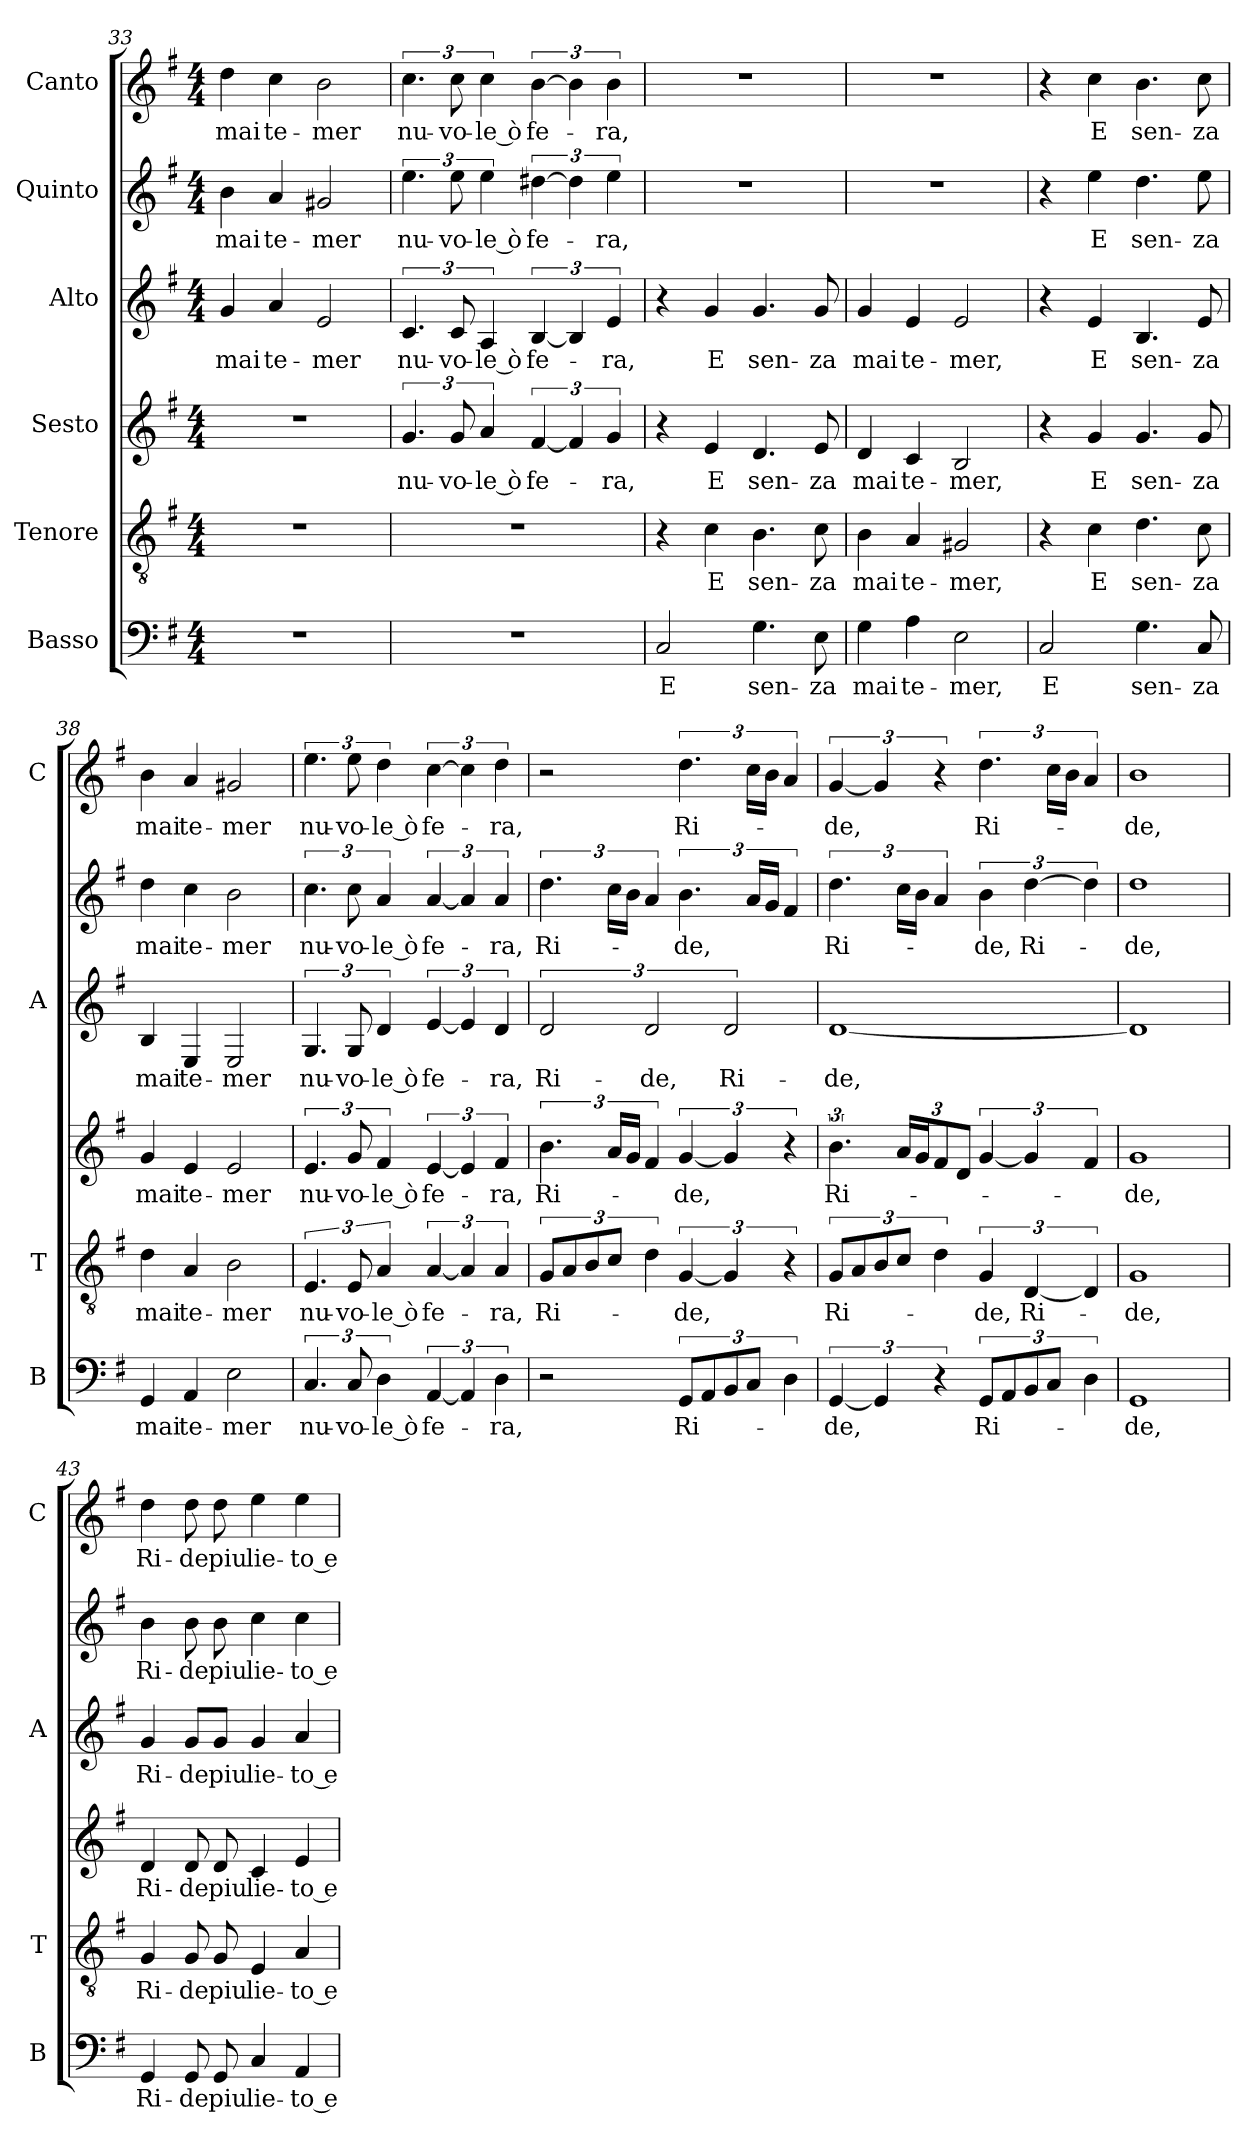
**kern	**text	**kern	**text	**kern	**text	**kern	**text	**kern	**text	**kern	**text
*part6	*part6	*part5	*part5	*part4	*part4	*part3	*part3	*part2	*part2	*part1	*part1
*staff6	*staff6	*staff5	*staff5	*staff4	*staff4	*staff3	*staff3	*staff2	*staff2	*staff1	*staff1
*I"Basso	*	*I"Tenore	*	*I"Sesto	*	*I"Alto	*	*I"Quinto	*	*I"Canto	*
*I'B	*	*I'T	*	*	*	*I'A	*	*	*	*I'C	*
*clefF4	*	*clefGv2	*	*clefG2	*	*clefG2	*	*clefG2	*	*clefG2	*
*k[f#]	*	*k[f#]	*	*k[f#]	*	*k[f#]	*	*k[f#]	*	*k[f#]	*
*G:	*	*G:	*	*G:	*	*G:	*	*G:	*	*G:	*
*M4/4	*	*M4/4	*	*M4/4	*	*M4/4	*	*M4/4	*	*M4/4	*
=33	=33	=33	=33	=33	=33	=33	=33	=33	=33	=33	=33
!	!	!	!	!	!	!	!LO:LY:b	!	!LO:LY:b	!	!LO:LY:b
1r	.	1r	.	1r	.	4g/	mai	4b\	mai	4dd\	mai
!	!	!	!	!	!	!	!LO:LY:b	!	!LO:LY:b	!	!LO:LY:b
.	.	.	.	.	.	4a/	te-	4a/	te-	4cc\	te-
!	!	!	!	!	!	!	!LO:LY:b	!	!LO:LY:b	!	!LO:LY:b
.	.	.	.	.	.	2e/	-mer	2g#X/	-mer	2b\	-mer
=34	=34	=34	=34	=34	=34	=34	=34	=34	=34	=34	=34
!	!	!	!	!	!LO:LY:b	!	!LO:LY:b	!	!LO:LY:b	!	!LO:LY:b
1r	.	1r	.	6.g/	nu-	6.c/	nu-	6.ee\	nu-	6.cc\	nu-
!	!	!	!	!	!LO:LY:b	!	!LO:LY:b	!	!LO:LY:b	!	!LO:LY:b
.	.	.	.	12g/	-vo-	12c/	-vo-	12ee\	-vo-	12cc\	-vo-
!	!	!	!	!	!LO:LY:b	!	!LO:LY:b	!	!LO:LY:b	!	!LO:LY:b
.	.	.	.	6a/	-le ò	6A/	-le ò	6ee\	-le ò	6cc\	-le ò
!	!	!	!	!	!LO:LY:b	!	!LO:LY:b	!	!LO:LY:b	!	!LO:LY:b
.	.	.	.	[6f#/	fe-	[6B/	fe-	[6dd#X\	fe-	[6b\	fe-
.	.	.	.	6f#/]	.	6B/]	.	6dd#\]	.	6b\]	.
!	!	!	!	!	!LO:LY:b	!	!LO:LY:b	!	!LO:LY:b	!	!LO:LY:b
.	.	.	.	6g/	-ra,	6e/	-ra,	6ee\	-ra,	6b\	-ra,
=35	=35	=35	=35	=35	=35	=35	=35	=35	=35	=35	=35
!	!LO:LY:b	!	!	!	!	!	!	!	!	!	!
2C/	E	4r	.	4r	.	4r	.	1r	.	1r	.
!	!	!	!LO:LY:b	!	!LO:LY:b	!	!LO:LY:b	!	!	!	!
.	.	4c\	E	4e/	E	4g/	E	.	.	.	.
!	!LO:LY:b	!	!LO:LY:b	!	!LO:LY:b	!	!LO:LY:b	!	!	!	!
4.G\	sen-	4.B\	sen-	4.d/	sen-	4.g/	sen-	.	.	.	.
!	!LO:LY:b	!	!LO:LY:b	!	!LO:LY:b	!	!LO:LY:b	!	!	!	!
8E\	-za	8c\	-za	8e/	-za	8g/	-za	.	.	.	.
=36	=36	=36	=36	=36	=36	=36	=36	=36	=36	=36	=36
!	!LO:LY:b	!	!LO:LY:b	!	!LO:LY:b	!	!LO:LY:b	!	!	!	!
4G\	mai	4B\	mai	4d/	mai	4g/	mai	1r	.	1r	.
!	!LO:LY:b	!	!LO:LY:b	!	!LO:LY:b	!	!LO:LY:b	!	!	!	!
4A\	te-	4A/	te-	4c/	te-	4e/	te-	.	.	.	.
!	!LO:LY:b	!	!LO:LY:b	!	!LO:LY:b	!	!LO:LY:b	!	!	!	!
2E\	-mer,	2G#X/	-mer,	2B/	-mer,	2e/	-mer,	.	.	.	.
=37	=37	=37	=37	=37	=37	=37	=37	=37	=37	=37	=37
!	!LO:LY:b	!	!	!	!	!	!	!	!	!	!
2C/	E	4r	.	4r	.	4r	.	4r	.	4r	.
!	!	!	!LO:LY:b	!	!LO:LY:b	!	!LO:LY:b	!	!LO:LY:b	!	!LO:LY:b
.	.	4c\	E	4g/	E	4e/	E	4ee\	E	4cc\	E
!	!LO:LY:b	!	!LO:LY:b	!	!LO:LY:b	!	!LO:LY:b	!	!LO:LY:b	!	!LO:LY:b
4.G\	sen-	4.d\	sen-	4.g/	sen-	4.B/	sen-	4.dd\	sen-	4.b\	sen-
!	!LO:LY:b	!	!LO:LY:b	!	!LO:LY:b	!	!LO:LY:b	!	!LO:LY:b	!	!LO:LY:b
8C/	-za	8c\	-za	8g/	-za	8e/	-za	8ee\	-za	8cc\	-za
=38	=38	=38	=38	=38	=38	=38	=38	=38	=38	=38	=38
!	!LO:LY:b	!	!LO:LY:b	!	!LO:LY:b	!	!LO:LY:b	!	!LO:LY:b	!	!LO:LY:b
4GG/	mai	4d\	mai	4g/	mai	4B/	mai	4dd\	mai	4b\	mai
!	!LO:LY:b	!	!LO:LY:b	!	!LO:LY:b	!	!LO:LY:b	!	!LO:LY:b	!	!LO:LY:b
4AA/	te-	4A/	te-	4e/	te-	4E/	te-	4cc\	te-	4a/	te-
!	!LO:LY:b	!	!LO:LY:b	!	!LO:LY:b	!	!LO:LY:b	!	!LO:LY:b	!	!LO:LY:b
2E\	-mer	2B\	-mer	2e/	-mer	2E/	-mer	2b\	-mer	2g#X/	-mer
=39	=39	=39	=39	=39	=39	=39	=39	=39	=39	=39	=39
!	!LO:LY:b	!	!LO:LY:b	!	!LO:LY:b	!	!LO:LY:b	!	!LO:LY:b	!	!LO:LY:b
6.C/	nu-	6.E/	nu-	6.e/	nu-	6.G/	nu-	6.cc\	nu-	6.ee\	nu-
!	!LO:LY:b	!	!LO:LY:b	!	!LO:LY:b	!	!LO:LY:b	!	!LO:LY:b	!	!LO:LY:b
12C/	-vo-	12E/	-vo-	12g/	-vo-	12G/	-vo-	12cc\	-vo-	12ee\	-vo-
!	!LO:LY:b	!	!LO:LY:b	!	!LO:LY:b	!	!LO:LY:b	!	!LO:LY:b	!	!LO:LY:b
6D\	-le ò	6A/	-le ò	6f#/	-le ò	6d/	-le ò	6a/	-le ò	6dd\	-le ò
!	!LO:LY:b	!	!LO:LY:b	!	!LO:LY:b	!	!LO:LY:b	!	!LO:LY:b	!	!LO:LY:b
[6AA/	fe-	[6A/	fe-	[6e/	fe-	[6e/	fe-	[6a/	fe-	[6cc\	fe-
6AA/]	.	6A/]	.	6e/]	.	6e/]	.	6a/]	.	6cc\]	.
!	!LO:LY:b	!	!LO:LY:b	!	!LO:LY:b	!	!LO:LY:b	!	!LO:LY:b	!	!LO:LY:b
6D\	-ra,	6A/	-ra,	6f#/	-ra,	6d/	-ra,	6a/	-ra,	6dd\	-ra,
!!LO:LB:g=z
=40	=40	=40	=40	=40	=40	=40	=40	=40	=40	=40	=40
!	!	!	!LO:LY:b	!	!LO:LY:b	!	!LO:LY:b	!	!LO:LY:b	!	!
2r	.	12G/L	Ri-	6.b\	Ri-	3d/	Ri-	6.dd\	Ri-	2r	.
.	.	12A/	.	.	.	.	.	.	.	.	.
.	.	12B/	.	.	.	.	.	.	.	.	.
.	.	12c/J	.	24a/LL	.	.	.	24cc\LL	.	.	.
.	.	.	.	24g/JJ	.	.	.	24b\JJ	.	.	.
!	!	!	!	!	!	!	!LO:LY:b	!	!	!	!
.	.	6d\	.	6f#/	.	3d/	-de,	6a/	.	.	.
!	!LO:LY:b	!	!LO:LY:b	!	!LO:LY:b	!	!	!	!LO:LY:b	!	!LO:LY:b
12GG/L	Ri-	[6G/	-de,	[6g/	-de,	.	.	6.b\	-de,	6.dd\	Ri-
12AA/	.	.	.	.	.	.	.	.	.	.	.
!	!	!	!	!	!	!	!LO:LY:b	!	!	!	!
12BB/	.	6G/]	.	6g/]	.	3d/	Ri-	.	.	.	.
12C/J	.	.	.	.	.	.	.	24a/LL	.	24cc\LL	.
.	.	.	.	.	.	.	.	24g/JJ	.	24b\JJ	.
6D\	.	6r	.	6r	.	.	.	6f#/	.	6a/	.
=41	=41	=41	=41	=41	=41	=41	=41	=41	=41	=41	=41
!	!LO:LY:b	!	!LO:LY:b	!	!LO:LY:b	!	!LO:LY:b	!	!LO:LY:b	!	!LO:LY:b
[6GG/	-de,	12G/L	Ri-	6.b\	Ri-	[1d	-de,	6.dd\	Ri-	[6g/	-de,
.	.	12A/	.	.	.	.	.	.	.	.	.
6GG/]	.	12B/	.	.	.	.	.	.	.	6g/]	.
.	.	12c/J	.	24a/LL	.	.	.	24cc\LL	.	.	.
.	.	.	.	24g/J	.	.	.	24b\JJ	.	.	.
6r	.	6d\	.	12f#/	.	.	.	6a/	.	6r	.
.	.	.	.	12d/J	.	.	.	.	.	.	.
!	!LO:LY:b	!	!LO:LY:b	!	!	!	!	!	!LO:LY:b	!	!LO:LY:b
12GG/L	Ri-	6G/	-de,	[6g/	.	.	.	6b\	-de,	6.dd\	Ri-
12AA/	.	.	.	.	.	.	.	.	.	.	.
!	!	!	!LO:LY:b	!	!	!	!	!	!LO:LY:b	!	!
12BB/	.	[6D/	Ri-	6g/]	.	.	.	[6dd\	Ri-	.	.
12C/J	.	.	.	.	.	.	.	.	.	24cc\LL	.
.	.	.	.	.	.	.	.	.	.	24b\JJ	.
6D\	.	6D/]	.	6f#/	.	.	.	6dd\]	.	6a/	.
=42	=42	=42	=42	=42	=42	=42	=42	=42	=42	=42	=42
!	!LO:LY:b	!	!LO:LY:b	!	!LO:LY:b	!	!	!	!LO:LY:b	!	!LO:LY:b
1GG	-de,	1G	-de,	1g	-de,	1d]	.	1dd	-de,	1b	-de,
=43	=43	=43	=43	=43	=43	=43	=43	=43	=43	=43	=43
!	!LO:LY:b	!	!LO:LY:b	!	!LO:LY:b	!	!LO:LY:b	!	!LO:LY:b	!	!LO:LY:b
4GG/	Ri-	4G/	Ri-	4d/	Ri-	4g/	Ri-	4b\	Ri-	4dd\	Ri-
!	!LO:LY:b	!	!LO:LY:b	!	!LO:LY:b	!	!LO:LY:b	!	!LO:LY:b	!	!LO:LY:b
8GG/	-de	8G/	-de	8d/	-de	8g/L	-de	8b\	-de	8dd\	-de
!	!LO:LY:b	!	!LO:LY:b	!	!LO:LY:b	!	!LO:LY:b	!	!LO:LY:b	!	!LO:LY:b
8GG/	piu	8G/	piu	8d/	piu	8g/J	piu	8b\	piu	8dd\	piu
!	!LO:LY:b	!	!LO:LY:b	!	!LO:LY:b	!	!LO:LY:b	!	!LO:LY:b	!	!LO:LY:b
4C/	lie-	4E/	lie-	4c/	lie-	4g/	lie-	4cc\	lie-	4ee\	lie-
!	!LO:LY:b	!	!LO:LY:b	!	!LO:LY:b	!	!LO:LY:b	!	!LO:LY:b	!	!LO:LY:b
4AA/	-to e	4A/	-to e	4e/	-to e	4a/	-to e	4cc\	-to e	4ee\	-to e
=	=	=	=	=	=	=	=	=	=	=	=
*-	*-	*-	*-	*-	*-	*-	*-	*-	*-	*-	*-
